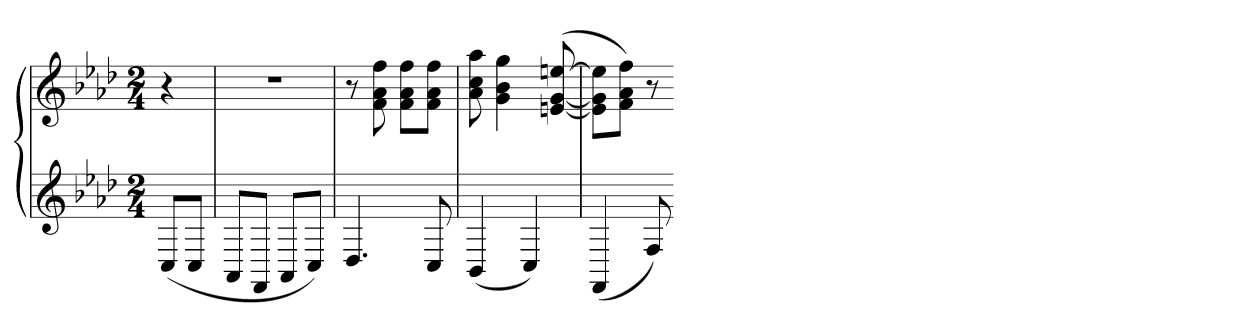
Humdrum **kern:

**kern	**kern
*part1	*part1
*staff2	*staff1
*clefG2	*clefG2
*k[b-e-a-d-]	*k[b-e-a-d-]
*f:	*f:
*M2/4	*M2/4
=	=
(8CL	4r
8CJ	.
=	=
8AA-L	2r
8FFJ	.
8AA-L	.
8CJ)	.
=	=
4.D-	8r
.	8f 8a- 8ff
.	8f 8a- 8ffL
8C	8f 8a- 8ffJ
=	=
(4BB-	8a- 8cc 8aa-
.	4g 4b- 4gg
4C)	.
.	([8en [8g [8een
=	=
(4FF	8e] 8g] 8ee]L
.	8f 8a- 8ffJ)
8F)	8r
=-	=-
*-	*-
